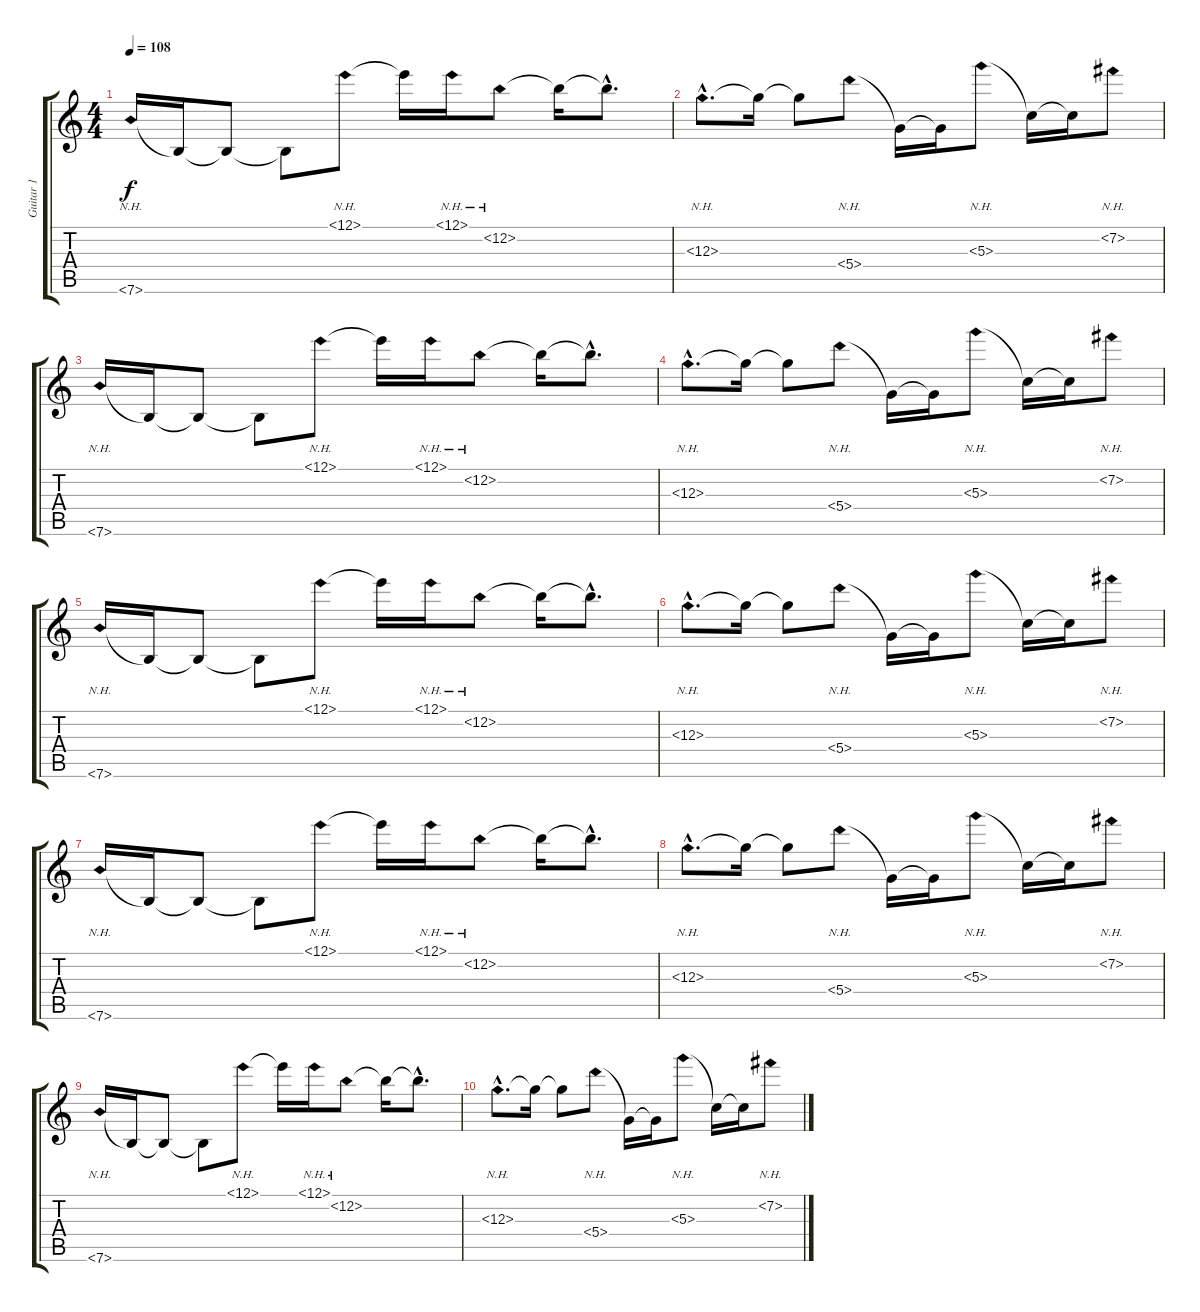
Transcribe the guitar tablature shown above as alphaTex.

\track ("Guitar 1" "Guitar 1") {instrument distortionguitar}
\staff {score tabs}
\tuning (E4 B3 G3 D3 A2 E2) {hide}
\ts (4 4)
\tempo 108
\clef g2
\ks c
7.6{nh}.16{dy f} 7.6{t}.16 7.6{t}.8 7.6{t}.8 12.1{nh}.8 12.1{t}.16 12.1{nh}.16 12.2{nh}.8 12.2{t}.16 12.2{hac t}.8{d} |
12.3{nh hac}.8{d} 12.3{t}.16 12.3{t}.8 5.4{nh}.8 5.4{t}.16 5.4{t}.16 5.3{nh}.8 5.3{t}.16 5.3{t}.16 7.2{nh}.8 |
7.6{nh}.16 7.6{t}.16 7.6{t}.8 7.6{t}.8 12.1{nh}.8 12.1{t}.16 12.1{nh}.16 12.2{nh}.8 12.2{t}.16 12.2{hac t}.8{d} |
12.3{nh hac}.8{d} 12.3{t}.16 12.3{t}.8 5.4{nh}.8 5.4{t}.16 5.4{t}.16 5.3{nh}.8 5.3{t}.16 5.3{t}.16 7.2{nh}.8 |
7.6{nh}.16 7.6{t}.16 7.6{t}.8 7.6{t}.8 12.1{nh}.8 12.1{t}.16 12.1{nh}.16 12.2{nh}.8 12.2{t}.16 12.2{hac t}.8{d} |
12.3{nh hac}.8{d} 12.3{t}.16 12.3{t}.8 5.4{nh}.8 5.4{t}.16 5.4{t}.16 5.3{nh}.8 5.3{t}.16 5.3{t}.16 7.2{nh}.8 |
7.6{nh}.16 7.6{t}.16 7.6{t}.8 7.6{t}.8 12.1{nh}.8 12.1{t}.16 12.1{nh}.16 12.2{nh}.8 12.2{t}.16 12.2{hac t}.8{d} |
12.3{nh hac}.8{d} 12.3{t}.16 12.3{t}.8 5.4{nh}.8 5.4{t}.16 5.4{t}.16 5.3{nh}.8 5.3{t}.16 5.3{t}.16 7.2{nh}.8 |
7.6{nh}.16 7.6{t}.16 7.6{t}.8 7.6{t}.8 12.1{nh}.8 12.1{t}.16 12.1{nh}.16 12.2{nh}.8 12.2{t}.16 12.2{hac t}.8{d} |
12.3{nh hac}.8{d} 12.3{t}.16 12.3{t}.8 5.4{nh}.8 5.4{t}.16 5.4{t}.16 5.3{nh}.8 5.3{t}.16 5.3{t}.16 7.2{nh}.8
